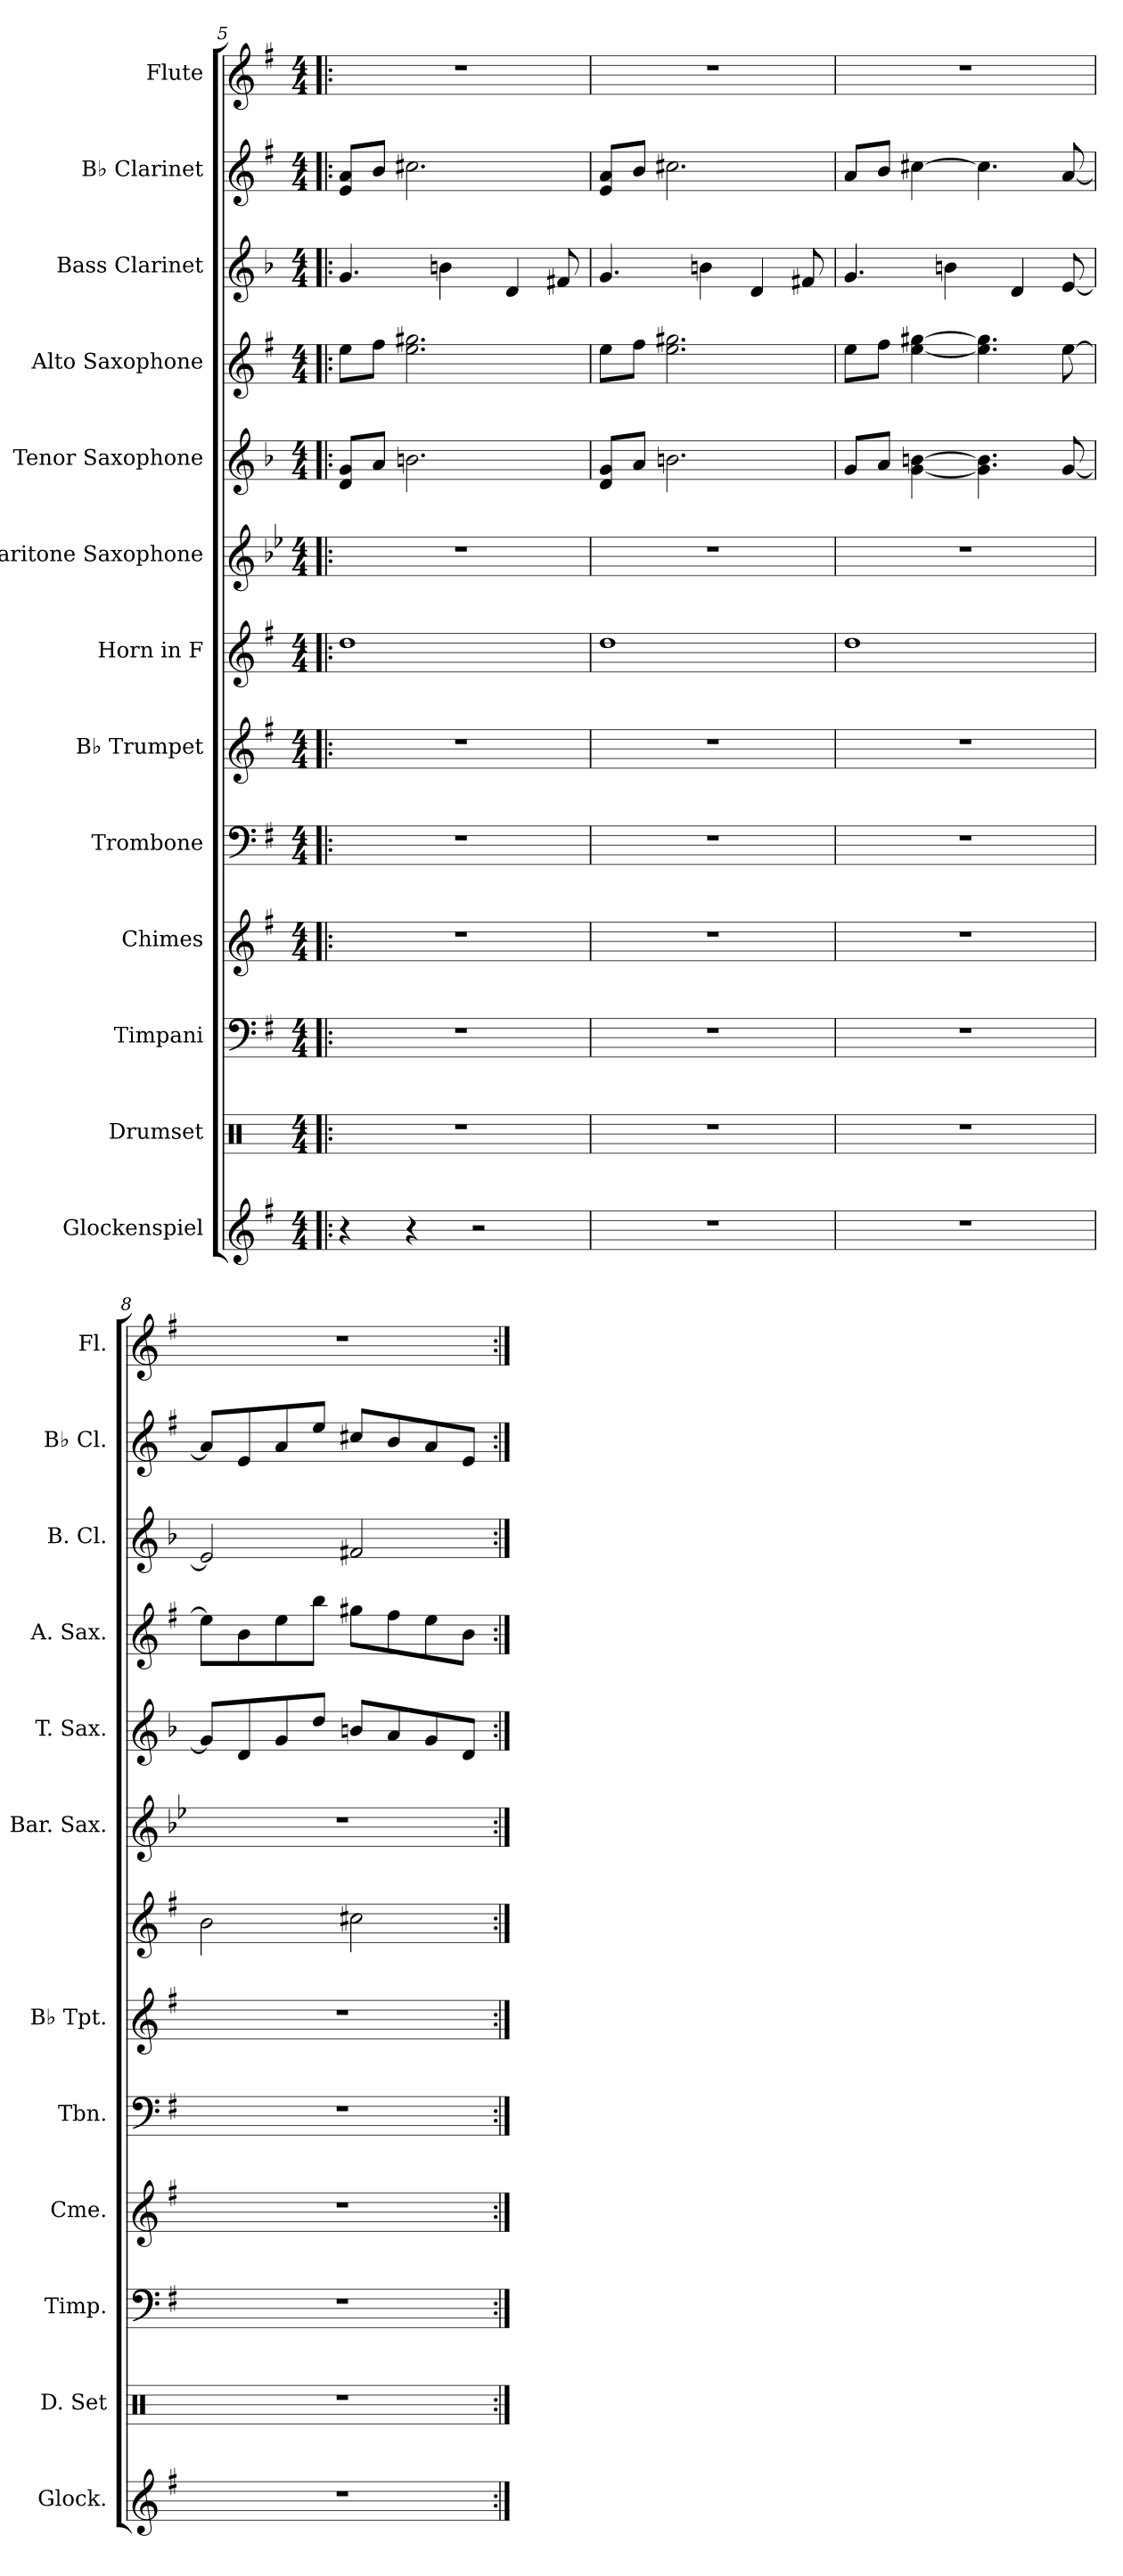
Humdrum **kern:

**kern	**kern	**kern	**kern	**kern	**kern	**kern	**kern	**kern	**kern	**kern	**kern	**kern
*part13	*part12	*part11	*part10	*part9	*part8	*part7	*part6	*part5	*part4	*part3	*part2	*part1
*staff13	*staff12	*staff11	*staff10	*staff9	*staff8	*staff7	*staff6	*staff5	*staff4	*staff3	*staff2	*staff1
*I"Glockenspiel	*I"Drumset	*I"Timpani	*I"Chimes	*I"Trombone	*I"B♭ Trumpet	*I"Horn in F	*I"Baritone Saxophone	*I"Tenor Saxophone	*I"Alto Saxophone	*I"Bass Clarinet	*I"B♭ Clarinet	*I"Flute
*I'Glock.	*I'D. Set	*I'Timp.	*I'Cme.	*I'Tbn.	*I'B♭ Tpt.	*	*I'Bar. Sax.	*I'T. Sax.	*I'A. Sax.	*I'B. Cl.	*I'B♭ Cl.	*I'Fl.
!!LO:PB:g=z
*clefG2	*clefX	*clefF4	*clefG2	*clefF4	*clefG2	*clefG2	*clefG2	*clefG2	*clefG2	*clefG2	*clefG2	*clefG2
*ITrd-14c-24	*	*	*	*	*ITrd1c2	*ITrd4c7	*ITrd12c21	*ITrd8c14	*ITrd5c9	*ITrd8c14	*ITrd1c2	*
*k[f#]	*k[]	*k[f#]	*k[f#]	*k[f#]	*k[b-]	*k[]	*k[b-e-]	*k[b-]	*k[b-e-]	*k[b-]	*k[b-]	*k[f#]
*M4/4	*M4/4	*M4/4	*M4/4	*M4/4	*M4/4	*M4/4	*M4/4	*M4/4	*M4/4	*M4/4	*M4/4	*M4/4
=5!|:	=5!|:	=5!|:	=5!|:	=5!|:	=5!|:	=5!|:	=5!|:	=5!|:	=5!|:	=5!|:	=5!|:	=5!|:
4r	1r	1r	1r	1r	1r	1g	1r	8D/ 8G/L	8g\L	4.G/	8d/ 8g/L	1r
.	.	.	.	.	.	.	.	8A/J	8a\J	.	8a/J	.
4r	.	.	.	.	.	.	.	2.Bn\	2.g\ 2.bn\	.	2.bn\	.
.	.	.	.	.	.	.	.	.	.	4Bn\	.	.
2r	.	.	.	.	.	.	.	.	.	.	.	.
.	.	.	.	.	.	.	.	.	.	4D/	.	.
.	.	.	.	.	.	.	.	.	.	8F#X/	.	.
=6	=6	=6	=6	=6	=6	=6	=6	=6	=6	=6	=6	=6
1r	1r	1r	1r	1r	1r	1g	1r	8D/ 8G/L	8g\L	4.G/	8d/ 8g/L	1r
.	.	.	.	.	.	.	.	8A/J	8a\J	.	8a/J	.
.	.	.	.	.	.	.	.	2.Bn\	2.g\ 2.bn\	.	2.bn\	.
.	.	.	.	.	.	.	.	.	.	4Bn\	.	.
.	.	.	.	.	.	.	.	.	.	4D/	.	.
.	.	.	.	.	.	.	.	.	.	8F#X/	.	.
=7	=7	=7	=7	=7	=7	=7	=7	=7	=7	=7	=7	=7
1r	1r	1r	1r	1r	1r	1g	1r	8G/L	8g\L	4.G/	8g/L	1r
.	.	.	.	.	.	.	.	8A/J	8a\J	.	8a/J	.
.	.	.	.	.	.	.	.	[4G\ [4Bn\	[4g\ [4bn\	.	[4bn\	.
.	.	.	.	.	.	.	.	.	.	4Bn\	.	.
.	.	.	.	.	.	.	.	4.G\] 4.B\]	4.g\] 4.b\]	.	4.b\]	.
.	.	.	.	.	.	.	.	.	.	4D/	.	.
.	.	.	.	.	.	.	.	[8G/	[8g\	[8E/	[8g/	.
=8	=8	=8	=8	=8	=8	=8	=8	=8	=8	=8	=8	=8
1r	1r	1r	1r	1r	1r	2e\	1r	8G/L]	8g\L]	2E/]	8g/L]	1r
.	.	.	.	.	.	.	.	8D/	8d\	.	8d/	.
.	.	.	.	.	.	.	.	8G/	8g\	.	8g/	.
.	.	.	.	.	.	.	.	8d/J	8dd\J	.	8dd/J	.
.	.	.	.	.	.	2f#X\	.	8Bn/L	8bn\L	2F#X/	8bn/L	.
.	.	.	.	.	.	.	.	8A/	8a\	.	8a/	.
.	.	.	.	.	.	.	.	8G/	8g\	.	8g/	.
.	.	.	.	.	.	.	.	8D/J	8d\J	.	8d/J	.
=:|!	=:|!	=:|!	=:|!	=:|!	=:|!	=:|!	=:|!	=:|!	=:|!	=:|!	=:|!	=:|!
*-	*-	*-	*-	*-	*-	*-	*-	*-	*-	*-	*-	*-
